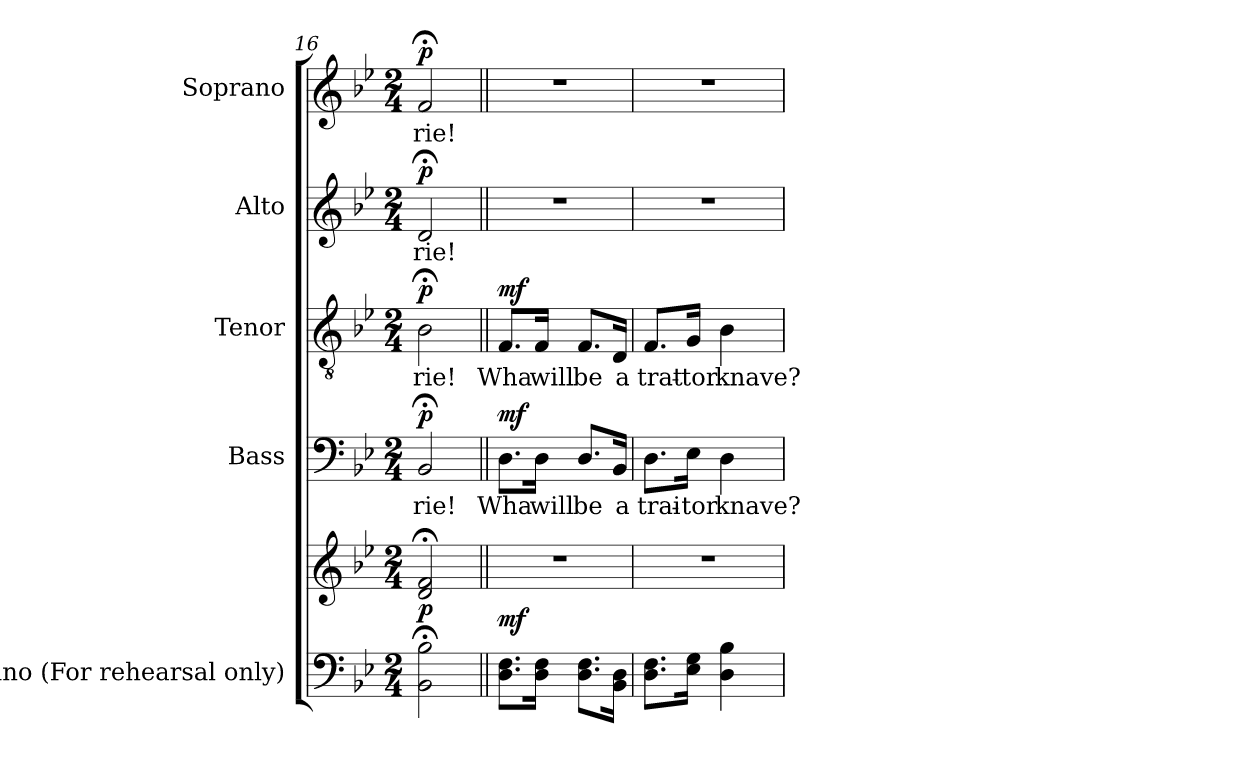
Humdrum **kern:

**kern	**kern	**dynam	**kern	**text	**dynam	**kern	**text	**dynam	**kern	**text	**dynam	**kern	**text	**dynam
*part5	*part5	*part5	*part4	*part4	*part4	*part3	*part3	*part3	*part2	*part2	*part2	*part1	*part1	*part1
*staff6	*staff5	*staff5/6	*staff4	*staff4	*staff4	*staff3	*staff3	*staff3	*staff2	*staff2	*staff2	*staff1	*staff1	*staff1
*I"Piano (For rehearsal only)	*	*	*I"Bass	*	*	*I"Tenor	*	*	*I"Alto	*	*	*I"Soprano	*	*
*I'Pno.	*	*	*I'B.	*	*	*I'T.	*	*	*I'A.	*	*	*I'S.	*	*
*clefF4	*clefG2	*	*clefF4	*	*	*clefGv2	*	*	*clefG2	*	*	*clefG2	*	*
*	*	*	*	*	*	*ITrd7c12	*	*	*	*	*	*	*	*
*k[b-e-]	*k[b-e-]	*	*k[b-e-]	*	*	*k[b-e-]	*	*	*k[b-e-]	*	*	*k[b-e-]	*	*
*B-:	*B-:	*	*B-:	*	*	*B-:	*	*	*B-:	*	*	*B-:	*	*
*M2/4	*M2/4	*	*M2/4	*	*	*M2/4	*	*	*M2/4	*	*	*M2/4	*	*
=16	=16	=16	=16	=16	=16	=16	=16	=16	=16	=16	=16	=16	=16	=16
!	!	!	!	!LO:LY:b:color=#000000	!	!	!	!	!	!	!	!	!	!
!	!	!	!	!	!	!	!LO:LY:b:color=#000000	!	!	!	!	!	!	!
!	!	!	!	!	!	!	!	!	!	!LO:LY:b:color=#000000	!	!	!	!
!	!	!	!	!	!	!	!	!	!	!	!	!	!LO:LY:b:color=#000000	!
2BB-i\; 2B-i;	2di/; 2fi;	p	2BB-;i/	-rie!	p	2BB-;i\	-rie!	p	2d;i/	-rie!	p	2f;i/	-rie!	p
=17||	=17||	=17||	=17||	=17||	=17||	=17||	=17||	=17||	=17||	=17||	=17||	=17||	=17||	=17||
!	!LO:N:vis=1	!	!	!	!	!	!	!	!	!	!	!	!	!
!	!	!	!	!LO:LY:b:color=#000000	!	!	!	!	!	!	!	!	!	!
!	!	!	!	!	!	!	!LO:LY:b:color=#000000	!	!LO:N:vis=1	!	!	!LO:N:vis=1	!	!
8.Di\ 8.FiL	2r	mf	8.Di\L	Wha	mf	8.FFi/L	Wha	mf	2r	.	.	2r	.	.
!	!	!	!	!LO:LY:b:color=#000000	!	!	!	!	!	!	!	!	!	!
!	!	!	!	!	!	!	!LO:LY:b:color=#000000	!	!	!	!	!	!	!
16Di\ 16FiJk	.	.	16Di\Jk	will	.	16FFi/Jk	will	.	.	.	.	.	.	.
!	!	!	!	!LO:LY:b:color=#000000	!	!	!	!	!	!	!	!	!	!
!	!	!	!	!	!	!	!LO:LY:b:color=#000000	!	!	!	!	!	!	!
8.Di\ 8.FiL	.	.	8.Di/L	be	.	8.FFi/L	be	.	.	.	.	.	.	.
!	!	!	!	!LO:LY:b:color=#000000	!	!	!	!	!	!	!	!	!	!
!	!	!	!	!	!	!	!LO:LY:b:color=#000000	!	!	!	!	!	!	!
16BB-i\ 16DiJk	.	.	16BB-i/Jk	a	.	16DDi/Jk	a	.	.	.	.	.	.	.
!!LO:LB:g=z
=18	=18	=18	=18	=18	=18	=18	=18	=18	=18	=18	=18	=18	=18	=18
!	!LO:N:vis=1	!	!	!	!	!	!	!	!	!	!	!	!	!
!	!	!	!	!LO:LY:b:color=#000000	!	!	!	!	!	!	!	!	!	!
!	!	!	!	!	!	!	!LO:LY:b:color=#000000	!	!LO:N:vis=1	!	!	!LO:N:vis=1	!	!
8.Di\ 8.FiL	2r	.	8.Di\L	trai-	.	8.FFi/L	trat-	.	2r	.	.	2r	.	.
!	!	!	!	!LO:LY:b:color=#000000	!	!	!	!	!	!	!	!	!	!
!	!	!	!	!	!	!	!LO:LY:b:color=#000000	!	!	!	!	!	!	!
16E-i\ 16GiJk	.	.	16E-i\Jk	-tor	.	16GGi/Jk	-tor	.	.	.	.	.	.	.
!	!	!	!	!LO:LY:b:color=#000000	!	!	!	!	!	!	!	!	!	!
!	!	!	!	!	!	!	!LO:LY:b:color=#000000	!	!	!	!	!	!	!
4Di\ 4B-i	.	.	4Di\	knave?	.	4BB-i\	knave?	.	.	.	.	.	.	.
=	=	=	=	=	=	=	=	=	=	=	=	=	=	=
*-	*-	*-	*-	*-	*-	*-	*-	*-	*-	*-	*-	*-	*-	*-
